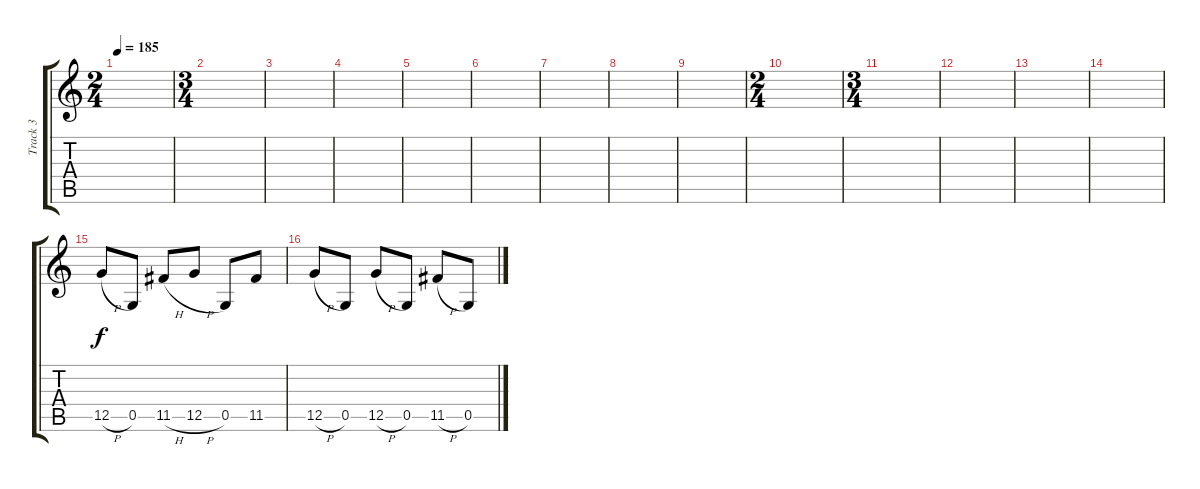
\track ("Track 3" "Track 3") {instrument overdrivenguitar}
\staff {score tabs}
\tuning (D4 A3 F3 C3 G2 C2) {hide}
\ts (2 4)
\tempo 185
\clef g2
\ks c
|
\ts (3 4)
|
|
|
|
|
|
|
|
\ts (2 4)
|
\ts (3 4)
|
|
|
|
12.5{h}.8{volume 10} 0.5.8 11.5{h}.8 12.5{h}.8 0.5.8 11.5.8 |
12.5{h}.8 0.5.8 12.5{h}.8 0.5.8 11.5{h}.8 0.5.8
